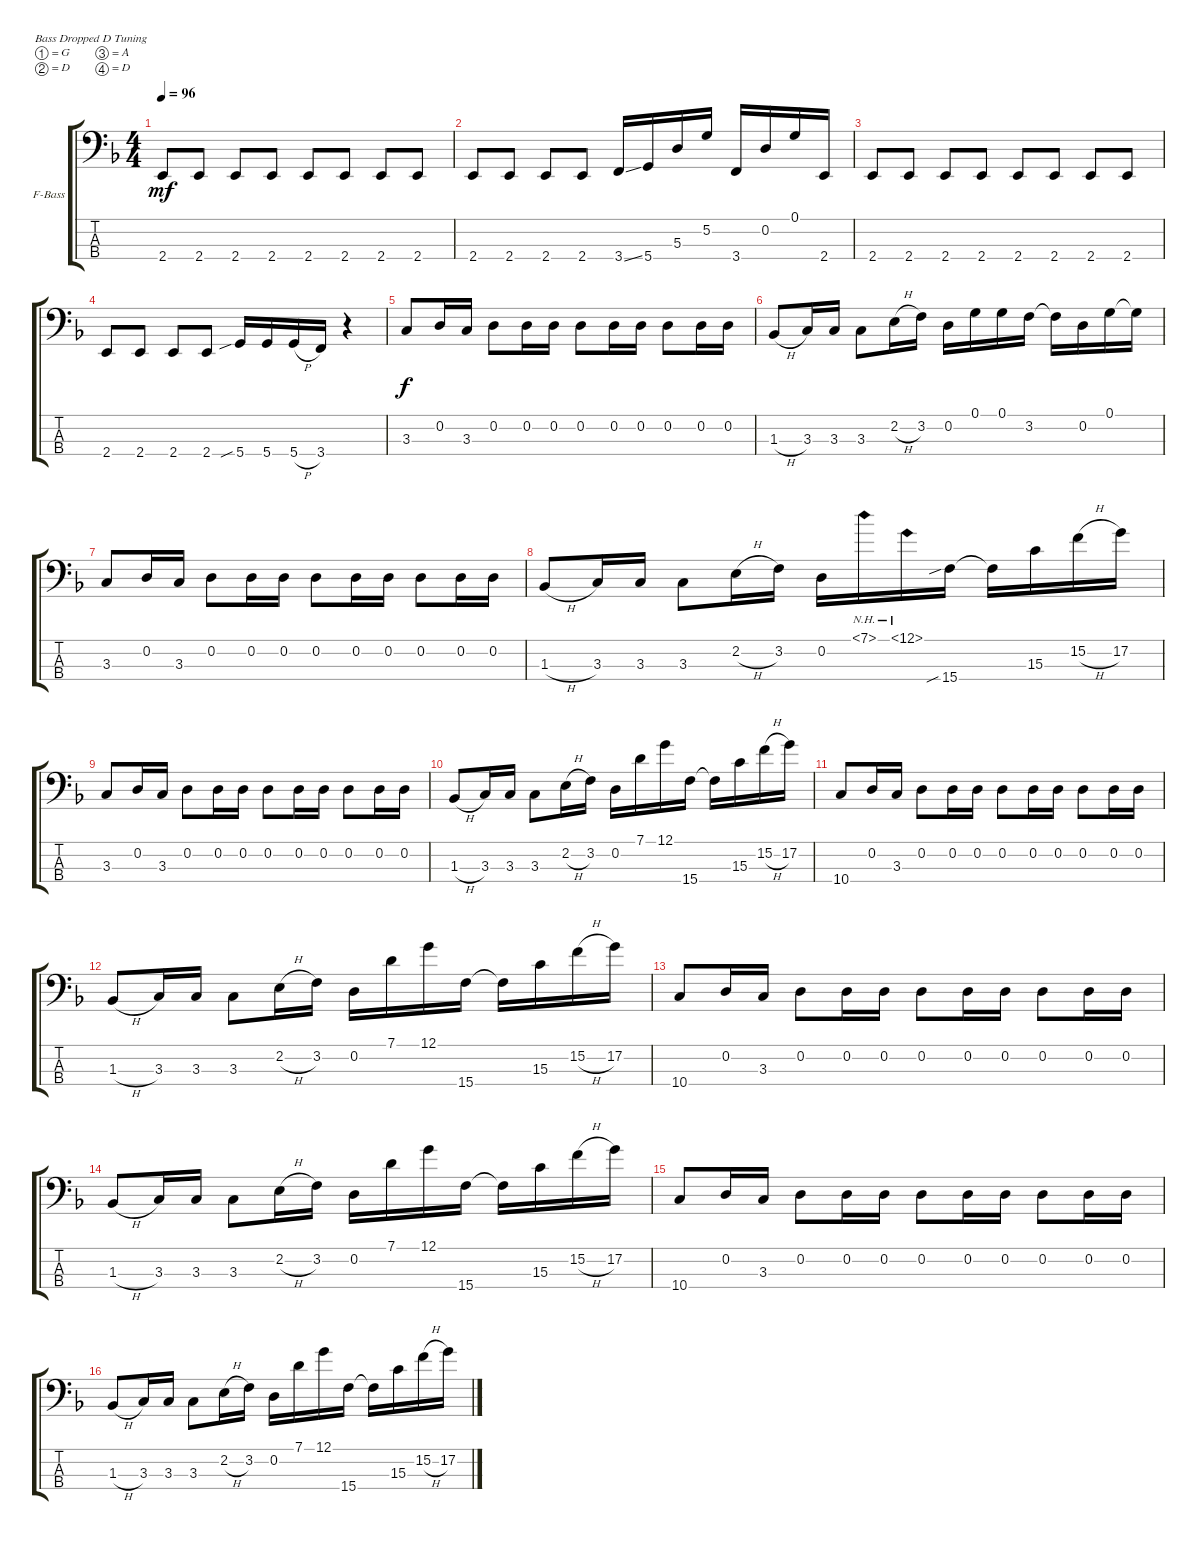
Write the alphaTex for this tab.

\defaultSystemsLayout 4
\bracketExtendMode groupsimilarinstruments
\firstSystemTrackNameOrientation horizontal
\otherSystemsTrackNameOrientation horizontal
\track ("Fretless Bass" "F-Bass") {instrument fretlessbass}
\staff {score tabs}
\tuning (G2 D2 A1 D1)
\ts (4 4)
\tempo 96
\clef f4
\ks dminor
2.4.8{dy mf} 2.4.8 2.4.8 2.4.8 2.4.8 2.4.8 2.4.8 2.4.8 |
2.4.8 2.4.8 2.4.8 2.4.8 3.4{ss}.16 5.4.16 5.3.16 5.2.16 3.4.16 0.2.16 0.1.16 2.4.16 |
2.4.8 2.4.8 2.4.8 2.4.8 2.4.8 2.4.8 2.4.8 2.4.8 |
2.4.8 2.4.8 2.4.8 2.4.8 5.4{sib}.16 5.4.16 5.4{h}.16 3.4.16 r.4 |
3.3.8{dy f} 0.2.16 3.3.16 0.2.8 0.2.16 0.2.16 0.2.8 0.2.16 0.2.16 0.2.8 0.2.16 0.2.16 |
1.3{h}.8 3.3.16 3.3.16 3.3.8 2.2{h}.16 3.2.16 0.2.16 0.1.16 0.1.16 3.2.16 3.2{t}.16 0.2.16 0.1.16 0.1{t}.16 |
3.3.8 0.2.16 3.3.16 0.2.8 0.2.16 0.2.16 0.2.8 0.2.16 0.2.16 0.2.8 0.2.16 0.2.16 |
1.3{h}.8 3.3.16 3.3.16 3.3.8 2.2{h}.16 3.2.16 0.2.16 7.1{nh}.16 12.1{nh}.16 15.4{sib}.16 15.4{t}.16 15.3.16 15.2{h}.16 17.2.16 |
3.3.8 0.2.16 3.3.16 0.2.8 0.2.16 0.2.16 0.2.8 0.2.16 0.2.16 0.2.8 0.2.16 0.2.16 |
1.3{h}.8 3.3.16 3.3.16 3.3.8 2.2{h}.16 3.2.16 0.2.16 7.1.16 12.1.16 15.4.16 15.4{t}.16 15.3.16 15.2{h}.16 17.2.16 |
10.4.8 0.2.16 3.3.16 0.2.8 0.2.16 0.2.16 0.2.8 0.2.16 0.2.16 0.2.8 0.2.16 0.2.16 |
1.3{h}.8 3.3.16 3.3.16 3.3.8 2.2{h}.16 3.2.16 0.2.16 7.1.16 12.1.16 15.4.16 15.4{t}.16 15.3.16 15.2{h}.16 17.2.16 |
10.4.8 0.2.16 3.3.16 0.2.8 0.2.16 0.2.16 0.2.8 0.2.16 0.2.16 0.2.8 0.2.16 0.2.16 |
1.3{h}.8 3.3.16 3.3.16 3.3.8 2.2{h}.16 3.2.16 0.2.16 7.1.16 12.1.16 15.4.16 15.4{t}.16 15.3.16 15.2{h}.16 17.2.16 |
10.4.8 0.2.16 3.3.16 0.2.8 0.2.16 0.2.16 0.2.8 0.2.16 0.2.16 0.2.8 0.2.16 0.2.16 |
1.3{h}.8 3.3.16 3.3.16 3.3.8 2.2{h}.16 3.2.16 0.2.16 7.1.16 12.1.16 15.4.16 15.4{t}.16 15.3.16 15.2{h}.16 17.2.16
